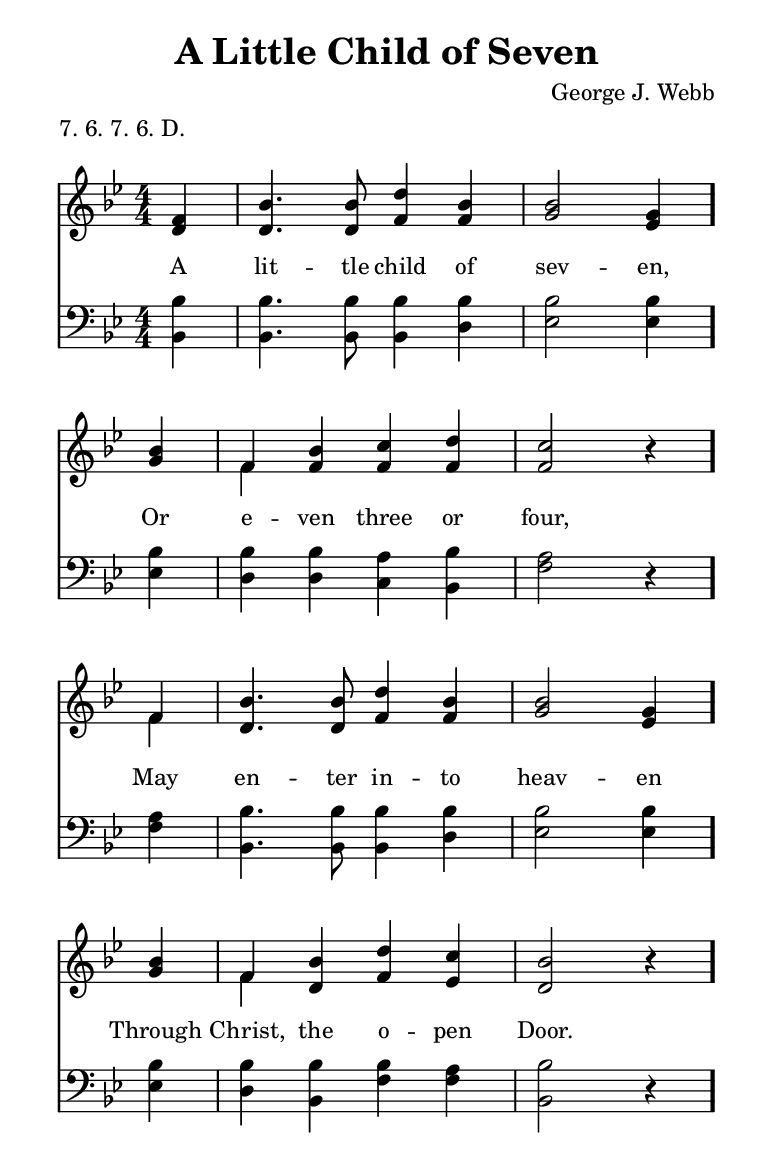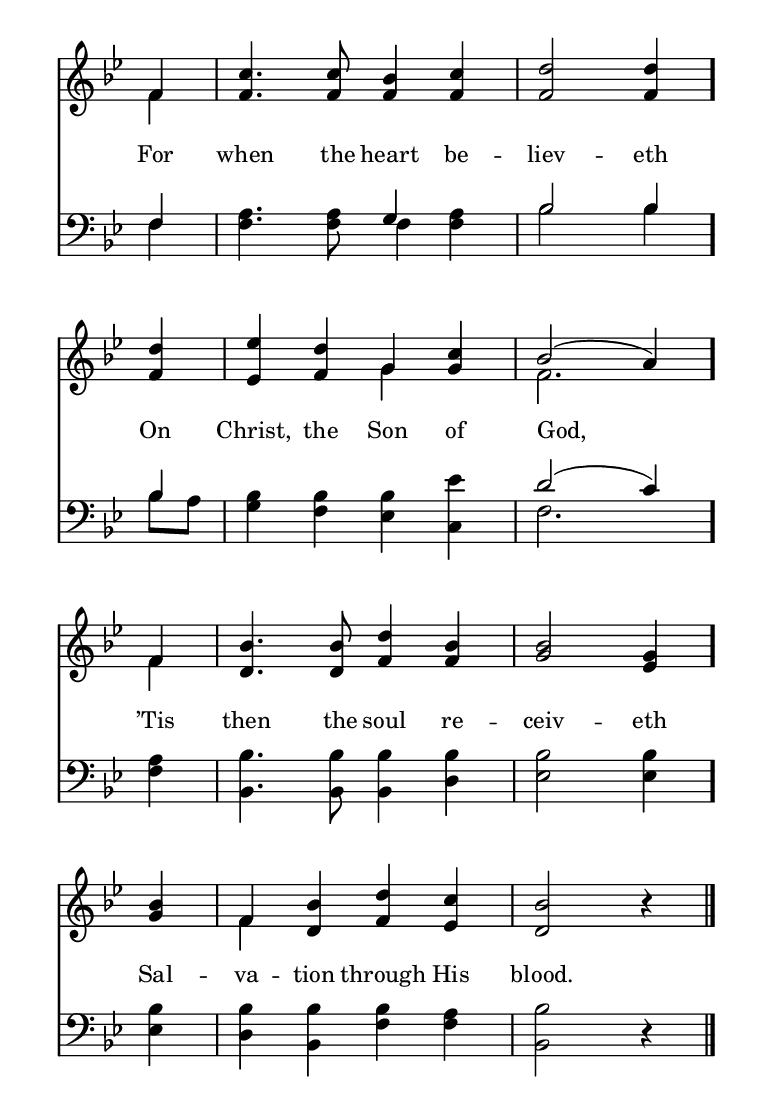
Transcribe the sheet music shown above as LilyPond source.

\include "common/global.ily"
\paper {
  \include "common/paper.ily"
  % TODO increase intra-system spacing
  systems-per-page = 4

}

\header{
  %children
  hymnnumber = "328"
  title = "A Little Child of Seven" % see https://hymnary.org/text/a_little_child_of_seven
  tunename = "Webb" % identical to EOG220
  meter = "7. 6. 7. 6. D."
  poet = ""
  composer = "George J. Webb" % see https://hymnary.org/tune/webb_webb
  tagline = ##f
}

global = {
  \include "common/overrides.ily"
  \override Staff.TimeSignature.style = #'numbered
  \time 4/4
  \override Score.MetronomeMark.transparent = ##t % hide all fermata changes too
  \tempo 4=90
  \key bes \major
  \partial 4
  \autoBeamOff
}

patternA = { c4 | c4. c8 c4 c | c2 c4 }
patternB = { c4 | c c c c | c2 c4 }
patternC = { c4 | c4 c c, c | c2( c4) }
patternD = { c4 | c4 c c, c | c2. }
patternE = { c8[ c] | c4 c c, c | c2. }

notesSoprano = {
\global
\relative c' {

  f4 | bes4. bes8 d4 bes | bes2 g4
  bes4 | f bes c d | c2 r4 \eogbreak
  f,4 | bes4. bes8 d4 bes | bes2 g4
  bes4 | f bes d c | bes2 r4 \eogbreak

  f4 | c'4. c8 bes4 c | d2 d4
  d4 | ees4 d g, c | bes2( a4) \eogbreak
  f4 | bes4. bes8 d4 bes | bes2 g4
  bes4 | f bes d c | bes2 r4

  \bar "|."

}
}

notesAlto = {
\global
\relative e' {

  \changePitch \patternA { d | d d f f | g ees }
  \changePitch \patternB { g | f f f f | f r }
  \changePitch \patternA { f | d d f f | g ees }
  \changePitch \patternB { g | f d f ees | d r }

  \changePitch \patternA { f | f f f f | f f }
  \changePitch \patternD { f | ees f g g | f }
  \changePitch \patternA { f | d d f f | g ees }
  \changePitch \patternB { g | f d f ees | d r }

}
}

notesTenor = {
\global
\relative a {

  \changePitch \patternA { bes | bes bes bes bes | bes bes }
  \changePitch \patternB { bes | bes bes a bes | a r }
  \changePitch \patternA { a | bes bes bes bes | bes bes }
  \changePitch \patternB { bes | bes bes bes a | bes r }

  \changePitch \patternA { f | a a g a | bes bes }
  \changePitch \patternC { bes | bes bes bes ees | d c }
  \changePitch \patternA { a | bes bes bes bes | bes bes }
  \changePitch \patternB { bes | bes bes bes a | bes r }

}
}

notesBass = {
\global
\relative f, {

  \changePitch \patternA { bes | bes bes bes d | ees ees }
  \changePitch \patternB { ees | d d c bes | f' r }
  \changePitch \patternA { f | bes, bes bes d | ees ees }
  \changePitch \patternB { ees | d bes f' f | bes, r }

  \changePitch \patternA { f' | f f f f | bes bes }
  \changePitch \patternE { bes a | g f ees c | f }
  \changePitch \patternA { f | bes, bes bes d | ees ees }
  \changePitch \patternB { ees | d bes f' f | bes, r }

}
}

wordsA = \lyricmode {

A lit -- tle child of sev -- en, \bar "."
Or e -- ven three or four, \bar "."
May en -- ter in -- to heav -- en \bar "."
Through Christ, the o -- pen Door. \bar "."
For when the heart be -- liev -- eth \bar "."
On Christ, the Son of God, \bar "."
’Tis then the soul re -- ceiv -- eth \bar "."
Sal -- va -- tion through His blood. \bar "."

}

\score {
  \context ChoirStaff <<
    \context Staff = upper <<
      \set Staff.autoBeaming = ##f
      \set ChoirStaff.systemStartDelimiter = #'SystemStartBar
      \set ChoirStaff.printPartCombineTexts = ##f
      \partcombine #'(2 . 11) \notesSoprano \notesAlto
      \context NullVoice = sopranos { \voiceOne << \notesSoprano >> }
      \context Lyrics = one   \lyricsto sopranos \wordsA
    >>
    \context Staff = men <<
      \set Staff.autoBeaming = ##f
      \clef bass
      \set ChoirStaff.printPartCombineTexts = ##f
      \partcombine #'(2 . 11) \notesTenor \notesBass
    >>
  >>
  \layout {
    \include "common/layout.ily"
  }
  #(cond ((ly:get-option 'eog-midi-permitted) #{ \midi{
    \include "common/midi.ily"
  } #}))
}

\version "2.19.49"  % necessary for upgrading to future LilyPond versions.

% vi:set et ts=2 sw=2 ai nocindent syntax=lilypond:
